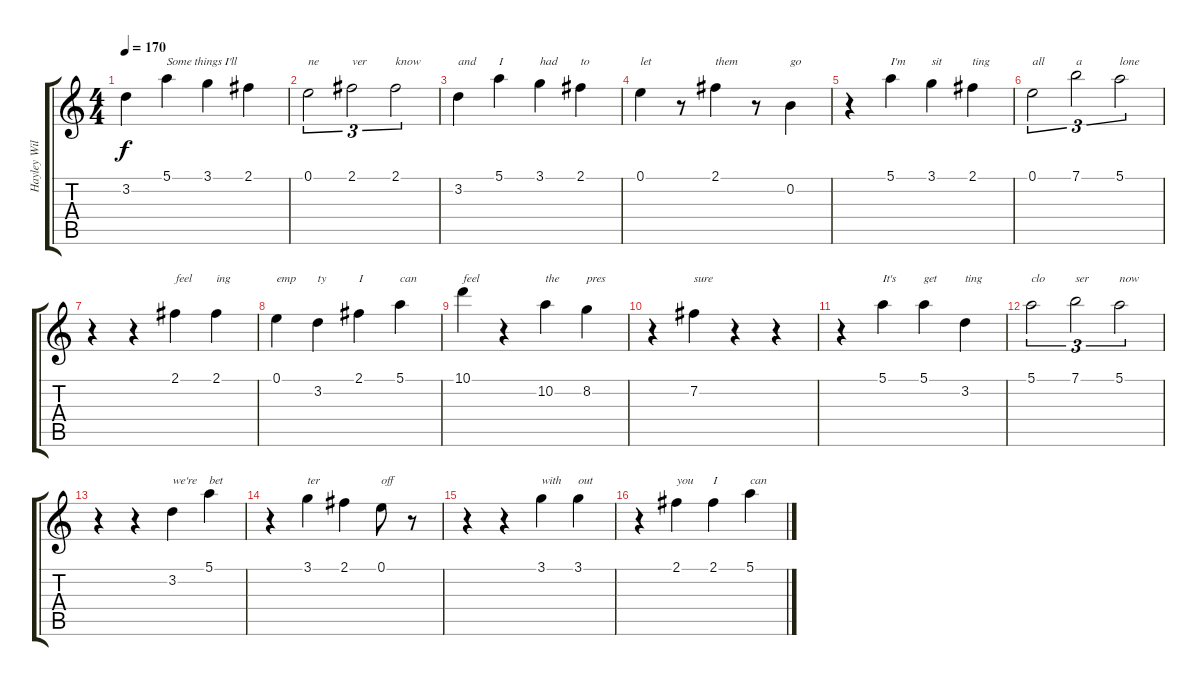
\track ("Hayley Williams Vocals" "Hayley Wil") {instrument overdrivenguitar}
\staff {score tabs}
\tuning (E4 B3 G3 D3 A2 D2) {hide}
\ts (4 4)
\tempo 170
\clef g2
\ks c
3.2.4{dy f} 5.1.4{txt "Some things I'll"} 3.1.4 2.1.4 |
0.1.2{tu (3 2) txt "ne"} 2.1.2{tu (3 2) txt "ver"} 2.1.2{tu (3 2) txt "know"} |
3.2.4{txt "and"} 5.1.4{txt "I"} 3.1.4{txt "had"} 2.1.4{txt "to"} |
0.1.4{txt "let"} r.8 2.1.4{txt "them"} r.8 0.2.4{txt "go"} |
r.4 5.1.4{txt "I'm"} 3.1.4{txt "sit"} 2.1.4{txt "ting"} |
0.1.2{tu (3 2) txt "all"} 7.1.2{tu (3 2) txt "a"} 5.1.2{tu (3 2) txt "lone"} |
r.4 r.4 2.1.4{txt "feel"} 2.1.4{txt "ing"} |
0.1.4{txt "emp"} 3.2.4{txt "ty"} 2.1.4{txt "I"} 5.1.4{txt "can"} |
10.1.4{txt "feel"} r.4 10.2.4{txt "the"} 8.2.4{txt "pres"} |
r.4 7.2.4{txt "sure"} r.4 r.4 |
r.4 5.1.4{txt "It's"} 5.1.4{txt "get"} 3.2.4{txt "ting"} |
5.1.2{tu (3 2) txt "clo"} 7.1.2{tu (3 2) txt "ser"} 5.1.2{tu (3 2) txt "now"} |
r.4 r.4 3.2.4{txt "we're"} 5.1.4{txt "bet"} |
r.4 3.1.4{txt "ter"} 2.1.4 0.1.8{txt "off"} r.8 |
r.4 r.4 3.1.4{txt "with"} 3.1.4{txt "out"} |
r.4 2.1.4{txt "you"} 2.1.4{txt "I"} 5.1.4{txt "can"}
